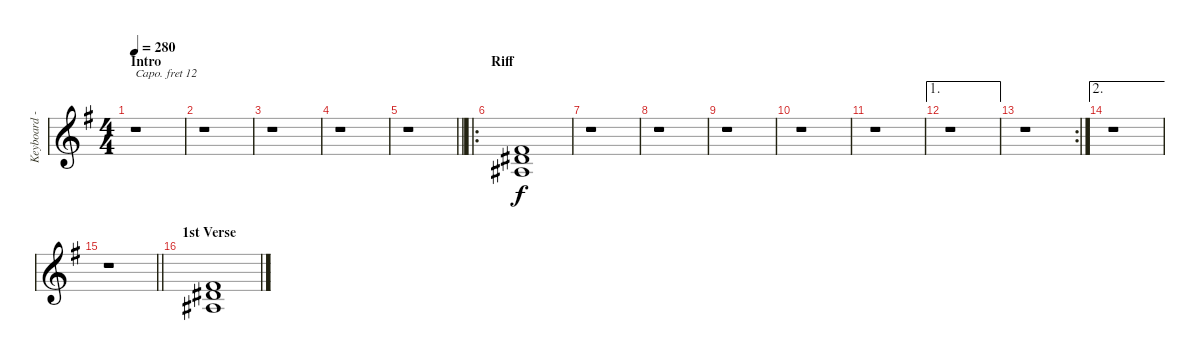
\track ("Keyboard - Derek Sherinian" "Keyboard -") {instrument choiraahs}
\staff {score}
\capo 12
\tuning (Eb4 Bb3 Gb3 Db3 Ab2 Eb2) {hide}
\ts (4 4)
\section ("" "Intro")
\tempo 280
\clef g2
\ks eminor
r.1{dy f instrument choiraahs} |
r.1 |
r.1 |
r.1 |
\barLineRight lightlight
r.1 |
\ro
\section ("" "Riff")
(0.3 2.4 2.5).1 |
r.1 |
r.1 |
r.1 |
r.1 |
r.1 |
\ae 1
r.1 |
\rc 2
r.1 |
\ae 2
r.1 |
\barLineRight lightlight
r.1 |
\section ("" "1st Verse")
(0.3 2.4 2.5).1
